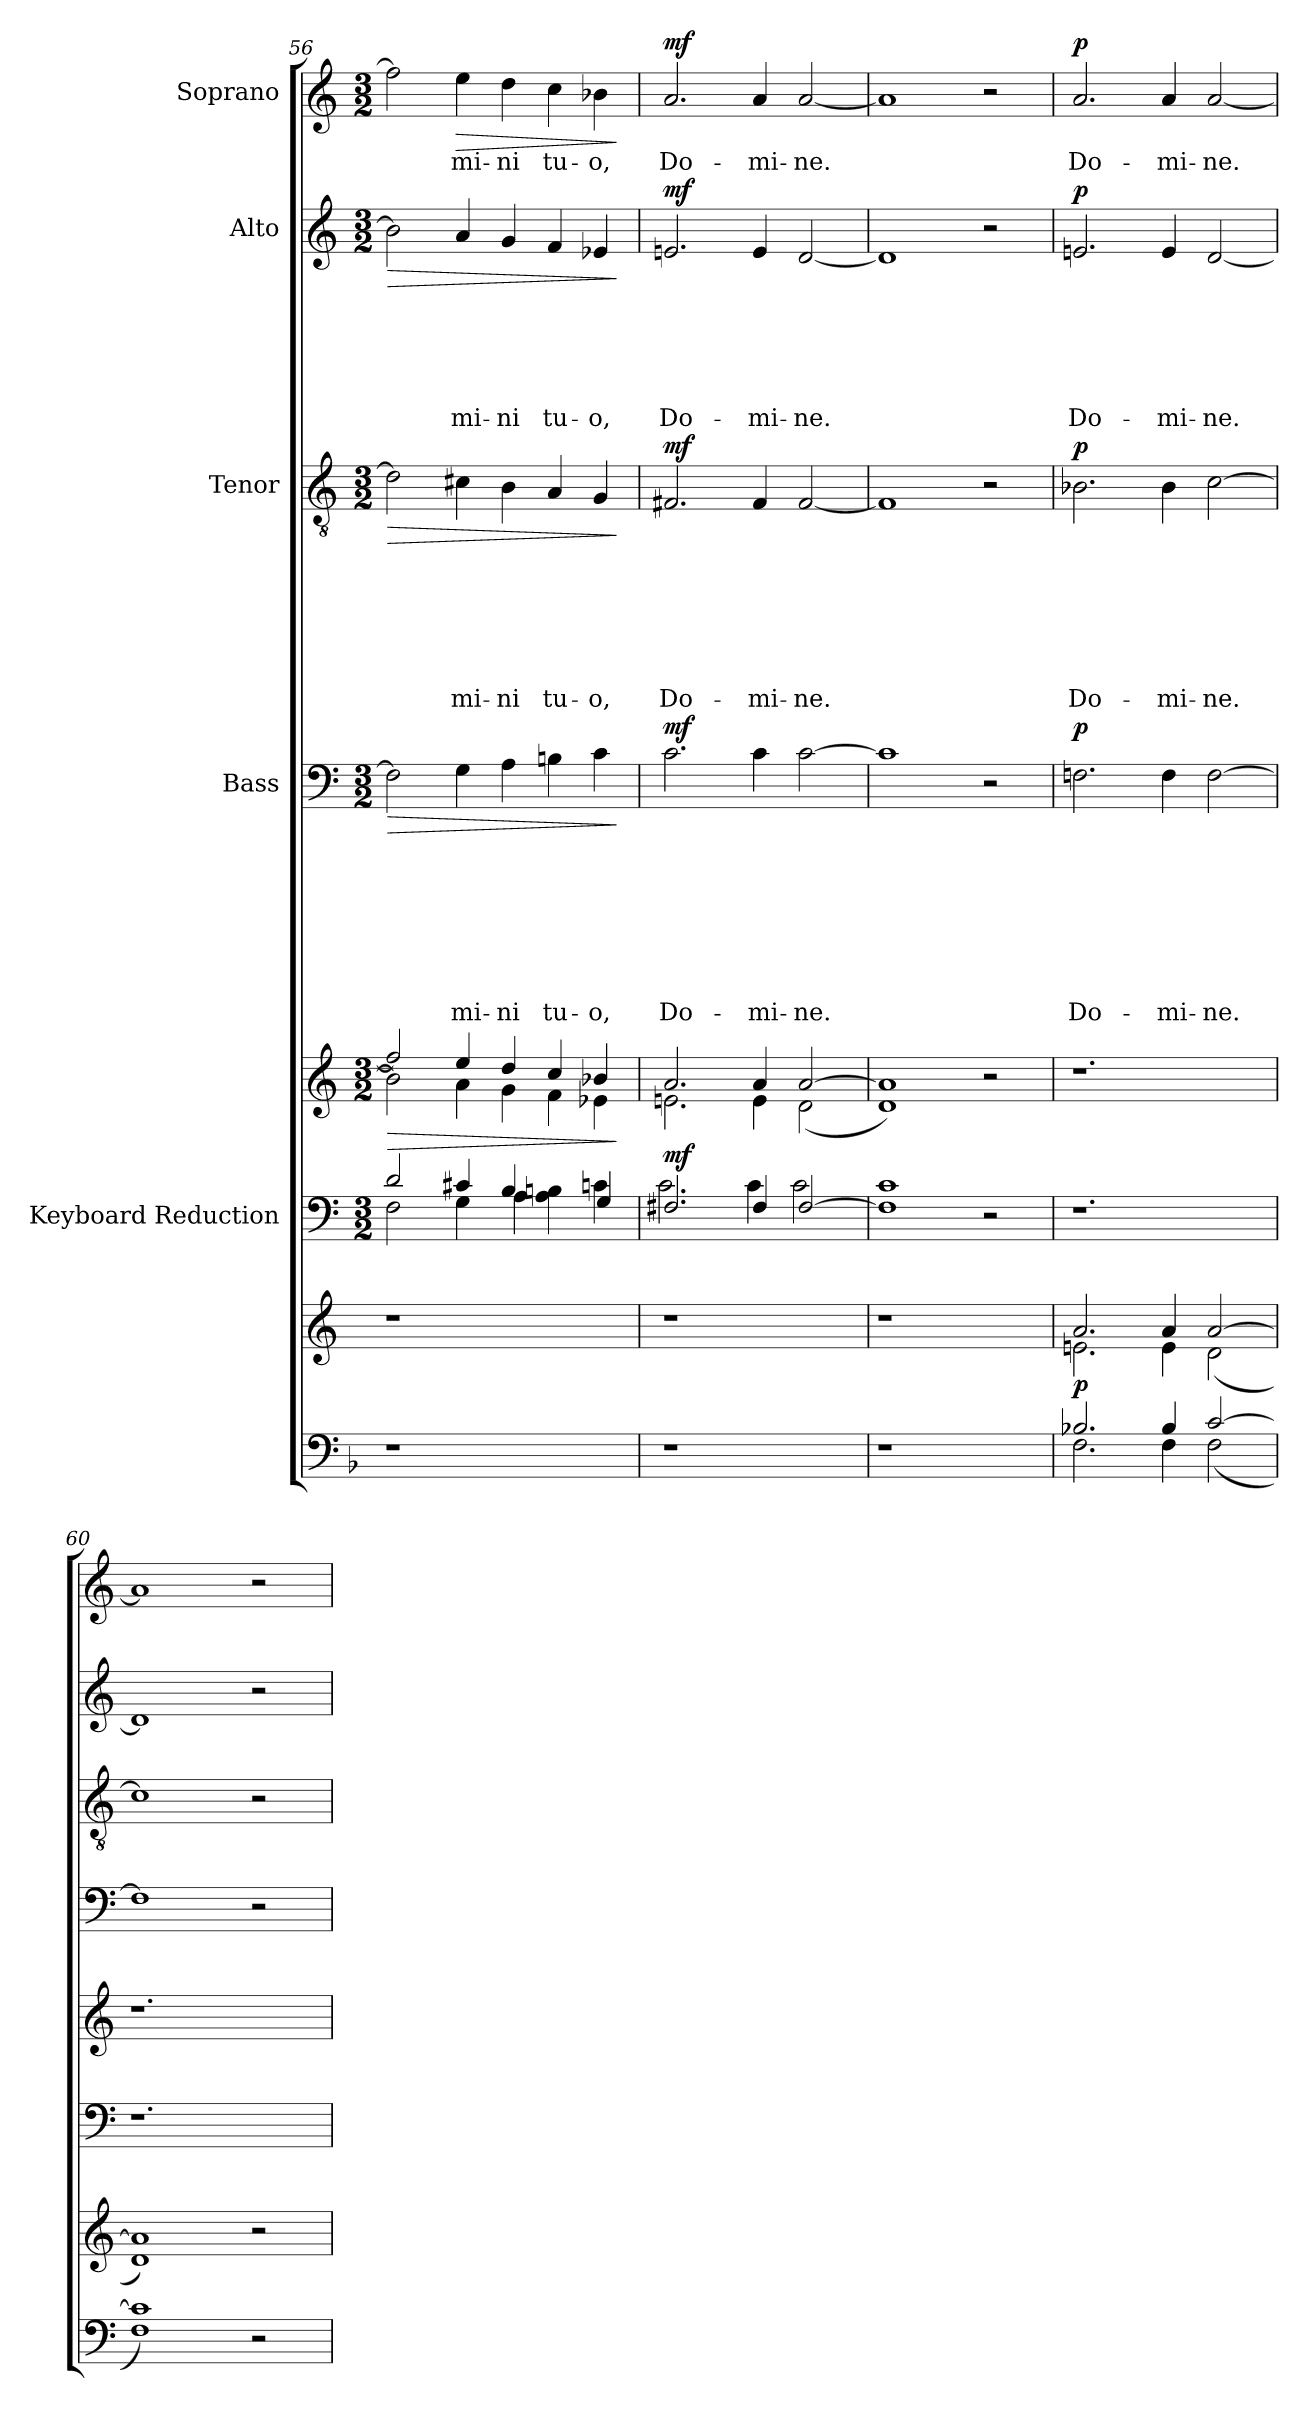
**kern	**dynam	**kern	**kern	**kern	**dynam	**kern	**text	**text	**text	**text	**text	**text	**text	**text	**dynam	**kern	**text	**text	**text	**text	**text	**text	**text	**dynam	**kern	**text	**text	**text	**text	**text	**text	**dynam	**kern	**text	**dynam
*part7	*part7	*part6	*part5	*part5	*part5	*part4	*part4	*part4	*part4	*part4	*part4	*part4	*part4	*part4	*part4	*part3	*part3	*part3	*part3	*part3	*part3	*part3	*part3	*part3	*part2	*part2	*part2	*part2	*part2	*part2	*part2	*part2	*part1	*part1	*part1
*staff8	*staff8	*staff7	*staff6	*staff5	*staff5/6	*staff4	*staff4	*staff4	*staff4	*staff4	*staff4	*staff4	*staff4	*staff4	*staff4	*staff3	*staff3	*staff3	*staff3	*staff3	*staff3	*staff3	*staff3	*staff3	*staff2	*staff2	*staff2	*staff2	*staff2	*staff2	*staff2	*staff2	*staff1	*staff1	*staff1
*	*	*	*I"Keyboard Reduction	*	*	*I"Bass	*	*	*	*	*	*	*	*	*	*I"Tenor	*	*	*	*	*	*	*	*	*I"Alto	*	*	*	*	*	*	*	*I"Soprano	*	*
*clefF4	*	*clefG2	*clefF4	*clefG2	*	*clefF4	*	*	*	*	*	*	*	*	*	*clefGv2	*	*	*	*	*	*	*	*	*clefG2	*	*	*	*	*	*	*	*clefG2	*	*
*k[b-]	*	*k[]	*k[]	*k[]	*	*k[]	*	*	*	*	*	*	*	*	*	*k[]	*	*	*	*	*	*	*	*	*k[]	*	*	*	*	*	*	*	*k[]	*	*
*F:	*	*C:	*C:	*C:	*	*C:	*	*	*	*	*	*	*	*	*	*C:	*	*	*	*	*	*	*	*	*C:	*	*	*	*	*	*	*	*C:	*	*
*	*	*	*M3/2	*M3/2	*	*M3/2	*	*	*	*	*	*	*	*	*	*M3/2	*	*	*	*	*	*	*	*	*M3/2	*	*	*	*	*	*	*	*M3/2	*	*
=56	=56	=56	=56	=56	=56	=56	=56	=56	=56	=56	=56	=56	=56	=56	=56	=56	=56	=56	=56	=56	=56	=56	=56	=56	=56	=56	=56	=56	=56	=56	=56	=56	=56	=56	=56
*	*	*	*^	*	*	*	*	*	*	*	*	*	*	*	*	*	*	*	*	*	*	*	*	*	*	*	*	*	*	*	*	*	*	*	*
!	!	!	!	!	!	!LO:HP:b	!	!	!	!	!	!	!	!	!	!LO:HP:b	!	!	!	!	!	!	!	!	!LO:HP:b	!	!	!	!	!	!	!	!LO:HP:b	!	!	!
*	*	*	*	*	*^	*	*	*	*	*	*	*	*	*	*	*	*	*	*	*	*	*	*	*	*	*	*	*	*	*	*	*	*	*	*	*
1r	.	1r	2F\	2d/	2ff/]	2b-\]	>	2F\]	.	.	.	.	.	.	.	.	>	2d\]	.	.	.	.	.	.	.	>	2b-\]	.	.	.	.	.	.	>	2ff\]	.	.
!	!	!	!	!	!	!	!	!	!	!	!	!	!	!	!	!LO:LY:b	!	!	!	!	!	!	!	!	!LO:LY:b	!	!	!	!	!	!	!	!LO:LY:b	!	!	!LO:LY:b	!LO:HP:b
.	.	.	4G\	4c#X/	4ee/	4a\	.	4G\	.	.	.	.	.	.	.	-mi-	.	4c#X\	.	.	.	.	.	.	-mi-	.	4a/	.	.	.	.	.	-mi-	.	4ee\	-mi-	>
!	!	!	!	!	!	!	!	!	!	!	!	!	!	!	!	!LO:LY:b	!	!	!	!	!	!	!	!	!LO:LY:b	!	!	!	!	!	!	!	!LO:LY:b	!	!	!LO:LY:b	!
.	.	.	4B/	4A\	4dd/	4g\	.	4A\	.	.	.	.	.	.	.	-ni	.	4B\	.	.	.	.	.	.	-ni	.	4g/	.	.	.	.	.	-ni	.	4dd\	-ni	.
!	!	!	!	!	!	!	!	!	!	!	!	!	!	!	!	!LO:LY:b	!	!	!	!	!	!	!	!	!LO:LY:b	!	!	!	!	!	!	!	!LO:LY:b	!	!	!LO:LY:b	!
2ryy	.	2ryy	4A\ 4Bni\	4ryy	4cc/	4f\	.	4Bni\	.	.	.	.	.	.	.	tu-	.	4A/	.	.	.	.	.	.	tu-	.	4f/	.	.	.	.	.	tu-	.	4cc\	tu-	.
!	!	!	!	!	!	!	!	!	!	!	!	!	!	!	!	!LO:LY:b	!	!	!	!	!	!	!	!	!LO:LY:b	!	!	!	!	!	!	!	!LO:LY:b	!	!	!LO:LY:b	!
.	.	.	4cn\	4G/	4b-X/	4e-X\	.	4c\	.	.	.	.	.	.	.	-o,	.	4G/	.	.	.	.	.	.	-o,	.	4e-X/	.	.	.	.	.	-o,	.	4b-X\	-o,	.
*	*	*	*v	*v	*	*	*	*	*	*	*	*	*	*	*	*	*	*	*	*	*	*	*	*	*	*	*	*	*	*	*	*	*	*	*	*	*
*	*	*	*	*v	*v	*	*	*	*	*	*	*	*	*	*	*	*	*	*	*	*	*	*	*	*	*	*	*	*	*	*	*	*	*	*	*
.	.	.	.	.	]	.	.	.	.	.	.	.	.	.	]	.	.	.	.	.	.	.	.	]	.	.	.	.	.	.	.	]	.	.	]
=57	=57	=57	=57	=57	=57	=57	=57	=57	=57	=57	=57	=57	=57	=57	=57	=57	=57	=57	=57	=57	=57	=57	=57	=57	=57	=57	=57	=57	=57	=57	=57	=57	=57	=57	=57
*	*	*	*^	*^	*	*	*	*	*	*	*	*	*	*	*	*	*	*	*	*	*	*	*	*	*	*	*	*	*	*	*	*	*	*	*
!	!	!	!	!	!	!	!LO:DY:a=2	!	!	!	!	!	!	!	!	!LO:LY:b	!LO:DY:a	!	!	!	!	!	!	!	!LO:LY:b	!LO:DY:a	!	!	!	!	!	!	!LO:LY:b	!LO:DY:a	!	!LO:LY:b	!LO:DY:a
1r	.	1r	2.F#X/	2.c\	2.a/	2.en\	mf	2.c\	.	.	.	.	.	.	.	Do-	mf	2.F#X/	.	.	.	.	.	.	Do-	mf	2.en/	.	.	.	.	.	Do-	mf	2.a/	Do-	mf
!	!	!	!	!	!	!	!	!	!	!	!	!	!	!	!	!LO:LY:b	!	!	!	!	!	!	!	!	!LO:LY:b	!	!	!	!	!	!	!	!LO:LY:b	!	!	!LO:LY:b	!
.	.	.	4F#/	4c\	4a/	4e\	.	4c\	.	.	.	.	.	.	.	-mi-	.	4F#/	.	.	.	.	.	.	-mi-	.	4e/	.	.	.	.	.	-mi-	.	4a/	-mi-	.
!	!	!	!	!	!	!	!	!	!	!	!	!	!	!	!	!LO:LY:b	!	!	!	!	!	!	!	!	!LO:LY:b	!	!	!	!	!	!	!	!LO:LY:b	!	!	!LO:LY:b	!
2ryy	.	2ryy	[<2F#/	2c\	[>2a/	(<2d\	.	[>2c\	.	.	.	.	.	.	.	-ne.	.	[<2F#/	.	.	.	.	.	.	-ne.	.	[<2d/	.	.	.	.	.	-ne.	.	[<2a/	-ne.	.
*	*	*	*v	*v	*	*	*	*	*	*	*	*	*	*	*	*	*	*	*	*	*	*	*	*	*	*	*	*	*	*	*	*	*	*	*	*	*
*	*	*	*	*v	*v	*	*	*	*	*	*	*	*	*	*	*	*	*	*	*	*	*	*	*	*	*	*	*	*	*	*	*	*	*	*	*
=58	=58	=58	=58	=58	=58	=58	=58	=58	=58	=58	=58	=58	=58	=58	=58	=58	=58	=58	=58	=58	=58	=58	=58	=58	=58	=58	=58	=58	=58	=58	=58	=58	=58	=58	=58
1r	.	1r	1F#] 1c	1d 1a])	.	1c]	.	.	.	.	.	.	.	.	.	1F#]	.	.	.	.	.	.	.	.	1d]	.	.	.	.	.	.	.	1a]	.	.
2ryy	.	2ryy	2r	2r	.	2r	.	.	.	.	.	.	.	.	.	2r	.	.	.	.	.	.	.	.	2r	.	.	.	.	.	.	.	2r	.	.
!!LO:LB:g=z
=59	=59	=59	=59	=59	=59	=59	=59	=59	=59	=59	=59	=59	=59	=59	=59	=59	=59	=59	=59	=59	=59	=59	=59	=59	=59	=59	=59	=59	=59	=59	=59	=59	=59	=59	=59
*k[]	*	*	*	*	*	*	*	*	*	*	*	*	*	*	*	*	*	*	*	*	*	*	*	*	*	*	*	*	*	*	*	*	*	*	*
*C:	*	*	*	*	*	*	*	*	*	*	*	*	*	*	*	*	*	*	*	*	*	*	*	*	*	*	*	*	*	*	*	*	*	*	*
*^	*	*^	*	*	*	*	*	*	*	*	*	*	*	*	*	*	*	*	*	*	*	*	*	*	*	*	*	*	*	*	*	*	*	*	*
!	!	!LO:DY:a	!	!	!	!	!	!	!	!	!	!	!	!	!	!LO:LY:b	!LO:DY:a	!	!	!	!	!	!	!	!LO:LY:b	!LO:DY:a	!	!	!	!	!	!	!LO:LY:b	!LO:DY:a	!	!LO:LY:b	!LO:DY:a
2.B-X/	2.F\	p	2.a/	2.en\	1.r	1.r	.	2.Fn\	.	.	.	.	.	.	.	Do-	p	2.B-X\	.	.	.	.	.	.	Do-	p	2.en/	.	.	.	.	.	Do-	p	2.a/	Do-	p
!	!	!	!	!	!	!	!	!	!	!	!	!	!	!	!	!LO:LY:b	!	!	!	!	!	!	!	!	!LO:LY:b	!	!	!	!	!	!	!	!LO:LY:b	!	!	!LO:LY:b	!
4B-/	4F\	.	4a/	4e\	.	.	.	4F\	.	.	.	.	.	.	.	-mi-	.	4B-\	.	.	.	.	.	.	-mi-	.	4e/	.	.	.	.	.	-mi-	.	4a/	-mi-	.
!	!	!	!	!	!	!	!	!	!	!	!	!	!	!	!	!LO:LY:b	!	!	!	!	!	!	!	!	!LO:LY:b	!	!	!	!	!	!	!	!LO:LY:b	!	!	!LO:LY:b	!
[>2c/	(<2F\	.	[>2a/	(<2d\	.	.	.	[>2F\	.	.	.	.	.	.	.	-ne.	.	[>2c\	.	.	.	.	.	.	-ne.	.	[<2d/	.	.	.	.	.	-ne.	.	[<2a/	-ne.	.
*v	*v	*	*	*	*	*	*	*	*	*	*	*	*	*	*	*	*	*	*	*	*	*	*	*	*	*	*	*	*	*	*	*	*	*	*	*	*
*	*	*v	*v	*	*	*	*	*	*	*	*	*	*	*	*	*	*	*	*	*	*	*	*	*	*	*	*	*	*	*	*	*	*	*	*	*
=60	=60	=60	=60	=60	=60	=60	=60	=60	=60	=60	=60	=60	=60	=60	=60	=60	=60	=60	=60	=60	=60	=60	=60	=60	=60	=60	=60	=60	=60	=60	=60	=60	=60	=60	=60
1F 1c])	.	1d 1a])	1.r	1.r	.	1F]	.	.	.	.	.	.	.	.	.	1c]	.	.	.	.	.	.	.	.	1d]	.	.	.	.	.	.	.	1a]	.	.
2r	.	2r	.	.	.	2r	.	.	.	.	.	.	.	.	.	2r	.	.	.	.	.	.	.	.	2r	.	.	.	.	.	.	.	2r	.	.
=	=	=	=	=	=	=	=	=	=	=	=	=	=	=	=	=	=	=	=	=	=	=	=	=	=	=	=	=	=	=	=	=	=	=	=
*-	*-	*-	*-	*-	*-	*-	*-	*-	*-	*-	*-	*-	*-	*-	*-	*-	*-	*-	*-	*-	*-	*-	*-	*-	*-	*-	*-	*-	*-	*-	*-	*-	*-	*-	*-
